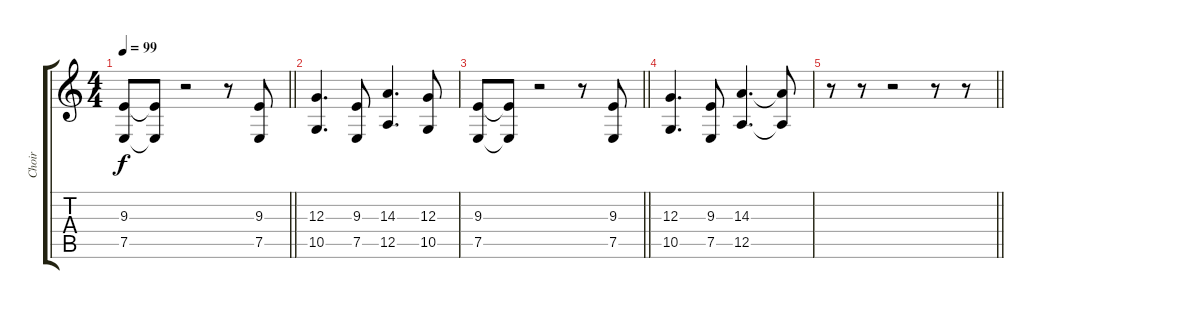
\track ("Choir" "Choir") {instrument pad4choir}
\staff {score tabs}
\tuning (E4 B3 G3 D3 A2 E2) {hide}
\ts (4 4)
\tempo 99
\clef g2
\barLineRight lightlight
\ks c
(9.3 7.5).8{dy f} (9.3{t} 7.5{t}).8 r.2 r.8 (9.3 7.5).8 |
(12.3 10.5).4{d} (9.3 7.5).8 (14.3 12.5).4{d} (12.3 10.5).8 |
\barLineRight lightlight
(9.3 7.5).8 (9.3{t} 7.5{t}).8 r.2 r.8 (9.3 7.5).8 |
(12.3 10.5).4{d} (9.3 7.5).8 (14.3 12.5).4{d} (14.3{t} 12.5{t}).8 |
\barLineRight lightlight
r.8 r.8 r.2 r.8 r.8
